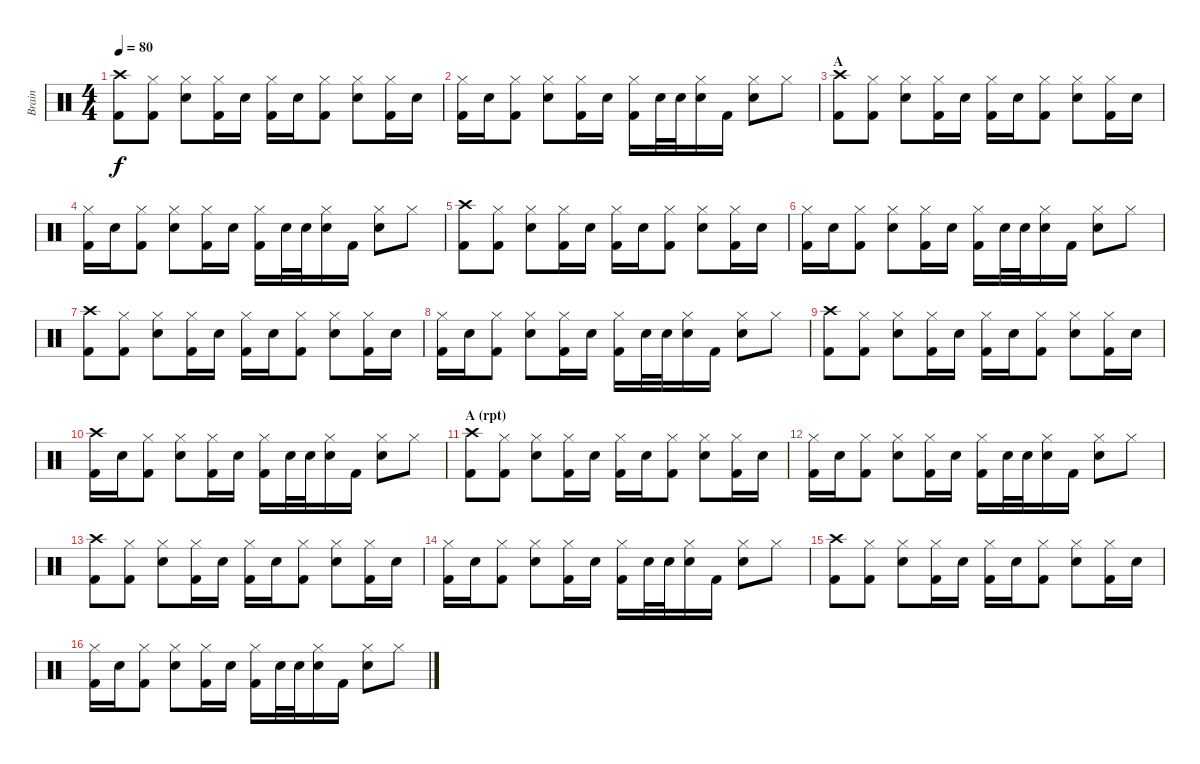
\track ("Brain" "Brain") {instrument percussion}
\staff {score}
\articulation defaults
\ts (4 4)
\tempo 80
\clef neutral
\ks c
("Crash high (hit)" "Kick (hit) 2").8{dy f} ("Hi-Hat (closed)" "Kick (hit) 2").8 ("Hi-Hat (closed)" "Snare (hit) 2").8 ("Hi-Hat (closed)" "Kick (hit) 2").16 "Snare (hit) 2".16 ("Hi-Hat (closed)" "Kick (hit) 2").16 "Snare (hit) 2".16 ("Hi-Hat (closed)" "Kick (hit) 2").8 ("Hi-Hat (closed)" "Snare (hit) 2").8 ("Hi-Hat (closed)" "Kick (hit) 2").16 "Snare (hit) 2".16 |
("Hi-Hat (closed)" "Kick (hit) 2").16 "Snare (hit) 2".16 ("Hi-Hat (closed)" "Kick (hit) 2").8 ("Hi-Hat (closed)" "Snare (hit) 2").8 ("Hi-Hat (closed)" "Kick (hit) 2").16 "Snare (hit) 2".16 ("Hi-Hat (closed)" "Kick (hit) 2").16 "Snare (hit) 2".32 "Snare (hit) 2".32 ("Hi-Hat (closed)" "Snare (hit) 2").16 "Kick (hit) 2".16 ("Hi-Hat (closed)" "Snare (hit) 2").8 "Hi-Hat (closed)".8 |
\section ("" "A")
("Crash high (hit)" "Kick (hit) 2").8 ("Hi-Hat (closed)" "Kick (hit) 2").8 ("Hi-Hat (closed)" "Snare (hit) 2").8 ("Hi-Hat (closed)" "Kick (hit) 2").16 "Snare (hit) 2".16 ("Hi-Hat (closed)" "Kick (hit) 2").16 "Snare (hit) 2".16 ("Hi-Hat (closed)" "Kick (hit) 2").8 ("Hi-Hat (closed)" "Snare (hit) 2").8 ("Hi-Hat (closed)" "Kick (hit) 2").16 "Snare (hit) 2".16 |
("Hi-Hat (closed)" "Kick (hit) 2").16 "Snare (hit) 2".16 ("Hi-Hat (closed)" "Kick (hit) 2").8 ("Hi-Hat (closed)" "Snare (hit) 2").8 ("Hi-Hat (closed)" "Kick (hit) 2").16 "Snare (hit) 2".16 ("Hi-Hat (closed)" "Kick (hit) 2").16 "Snare (hit) 2".32 "Snare (hit) 2".32 ("Hi-Hat (closed)" "Snare (hit) 2").16 "Kick (hit) 2".16 ("Hi-Hat (closed)" "Snare (hit) 2").8 "Hi-Hat (closed)".8 |
("Crash high (hit)" "Kick (hit) 2").8 ("Hi-Hat (closed)" "Kick (hit) 2").8 ("Hi-Hat (closed)" "Snare (hit) 2").8 ("Hi-Hat (closed)" "Kick (hit) 2").16 "Snare (hit) 2".16 ("Hi-Hat (closed)" "Kick (hit) 2").16 "Snare (hit) 2".16 ("Hi-Hat (closed)" "Kick (hit) 2").8 ("Hi-Hat (closed)" "Snare (hit) 2").8 ("Hi-Hat (closed)" "Kick (hit) 2").16 "Snare (hit) 2".16 |
("Hi-Hat (closed)" "Kick (hit) 2").16 "Snare (hit) 2".16 ("Hi-Hat (closed)" "Kick (hit) 2").8 ("Hi-Hat (closed)" "Snare (hit) 2").8 ("Hi-Hat (closed)" "Kick (hit) 2").16 "Snare (hit) 2".16 ("Hi-Hat (closed)" "Kick (hit) 2").16 "Snare (hit) 2".32 "Snare (hit) 2".32 ("Hi-Hat (closed)" "Snare (hit) 2").16 "Kick (hit) 2".16 ("Hi-Hat (closed)" "Snare (hit) 2").8 "Hi-Hat (closed)".8 |
("Crash high (hit)" "Kick (hit) 2").8 ("Hi-Hat (closed)" "Kick (hit) 2").8 ("Hi-Hat (closed)" "Snare (hit) 2").8 ("Hi-Hat (closed)" "Kick (hit) 2").16 "Snare (hit) 2".16 ("Hi-Hat (closed)" "Kick (hit) 2").16 "Snare (hit) 2".16 ("Hi-Hat (closed)" "Kick (hit) 2").8 ("Hi-Hat (closed)" "Snare (hit) 2").8 ("Hi-Hat (closed)" "Kick (hit) 2").16 "Snare (hit) 2".16 |
("Hi-Hat (closed)" "Kick (hit) 2").16 "Snare (hit) 2".16 ("Hi-Hat (closed)" "Kick (hit) 2").8 ("Hi-Hat (closed)" "Snare (hit) 2").8 ("Hi-Hat (closed)" "Kick (hit) 2").16 "Snare (hit) 2".16 ("Hi-Hat (closed)" "Kick (hit) 2").16 "Snare (hit) 2".32 "Snare (hit) 2".32 ("Hi-Hat (closed)" "Snare (hit) 2").16 "Kick (hit) 2".16 ("Hi-Hat (closed)" "Snare (hit) 2").8 "Hi-Hat (closed)".8 |
("Crash high (hit)" "Kick (hit) 2").8 ("Hi-Hat (closed)" "Kick (hit) 2").8 ("Hi-Hat (closed)" "Snare (hit) 2").8 ("Hi-Hat (closed)" "Kick (hit) 2").16 "Snare (hit) 2".16 ("Hi-Hat (closed)" "Kick (hit) 2").16 "Snare (hit) 2".16 ("Hi-Hat (closed)" "Kick (hit) 2").8 ("Hi-Hat (closed)" "Snare (hit) 2").8 ("Hi-Hat (closed)" "Kick (hit) 2").16 "Snare (hit) 2".16 |
("Crash high (hit)" "Kick (hit) 2").16 "Snare (hit) 2".16 ("Hi-Hat (closed)" "Kick (hit) 2").8 ("Hi-Hat (closed)" "Snare (hit) 2").8 ("Hi-Hat (closed)" "Kick (hit) 2").16 "Snare (hit) 2".16 ("Hi-Hat (closed)" "Kick (hit) 2").16 "Snare (hit) 2".32 "Snare (hit) 2".32 ("Hi-Hat (closed)" "Snare (hit) 2").16 "Kick (hit) 2".16 ("Hi-Hat (closed)" "Snare (hit) 2").8 "Hi-Hat (closed)".8 |
\section ("" "A (rpt)")
("Crash high (hit)" "Kick (hit) 2").8 ("Hi-Hat (closed)" "Kick (hit) 2").8 ("Hi-Hat (closed)" "Snare (hit) 2").8 ("Hi-Hat (closed)" "Kick (hit) 2").16 "Snare (hit) 2".16 ("Hi-Hat (closed)" "Kick (hit) 2").16 "Snare (hit) 2".16 ("Hi-Hat (closed)" "Kick (hit) 2").8 ("Hi-Hat (closed)" "Snare (hit) 2").8 ("Hi-Hat (closed)" "Kick (hit) 2").16 "Snare (hit) 2".16 |
("Hi-Hat (closed)" "Kick (hit) 2").16 "Snare (hit) 2".16 ("Hi-Hat (closed)" "Kick (hit) 2").8 ("Hi-Hat (closed)" "Snare (hit) 2").8 ("Hi-Hat (closed)" "Kick (hit) 2").16 "Snare (hit) 2".16 ("Hi-Hat (closed)" "Kick (hit) 2").16 "Snare (hit) 2".32 "Snare (hit) 2".32 ("Hi-Hat (closed)" "Snare (hit) 2").16 "Kick (hit) 2".16 ("Hi-Hat (closed)" "Snare (hit) 2").8 "Hi-Hat (closed)".8 |
("Crash high (hit)" "Kick (hit) 2").8 ("Hi-Hat (closed)" "Kick (hit) 2").8 ("Hi-Hat (closed)" "Snare (hit) 2").8 ("Hi-Hat (closed)" "Kick (hit) 2").16 "Snare (hit) 2".16 ("Hi-Hat (closed)" "Kick (hit) 2").16 "Snare (hit) 2".16 ("Hi-Hat (closed)" "Kick (hit) 2").8 ("Hi-Hat (closed)" "Snare (hit) 2").8 ("Hi-Hat (closed)" "Kick (hit) 2").16 "Snare (hit) 2".16 |
("Hi-Hat (closed)" "Kick (hit) 2").16 "Snare (hit) 2".16 ("Hi-Hat (closed)" "Kick (hit) 2").8 ("Hi-Hat (closed)" "Snare (hit) 2").8 ("Hi-Hat (closed)" "Kick (hit) 2").16 "Snare (hit) 2".16 ("Hi-Hat (closed)" "Kick (hit) 2").16 "Snare (hit) 2".32 "Snare (hit) 2".32 ("Hi-Hat (closed)" "Snare (hit) 2").16 "Kick (hit) 2".16 ("Hi-Hat (closed)" "Snare (hit) 2").8 "Hi-Hat (closed)".8 |
("Crash high (hit)" "Kick (hit) 2").8 ("Hi-Hat (closed)" "Kick (hit) 2").8 ("Hi-Hat (closed)" "Snare (hit) 2").8 ("Hi-Hat (closed)" "Kick (hit) 2").16 "Snare (hit) 2".16 ("Hi-Hat (closed)" "Kick (hit) 2").16 "Snare (hit) 2".16 ("Hi-Hat (closed)" "Kick (hit) 2").8 ("Hi-Hat (closed)" "Snare (hit) 2").8 ("Hi-Hat (closed)" "Kick (hit) 2").16 "Snare (hit) 2".16 |
("Hi-Hat (closed)" "Kick (hit) 2").16 "Snare (hit) 2".16 ("Hi-Hat (closed)" "Kick (hit) 2").8 ("Hi-Hat (closed)" "Snare (hit) 2").8 ("Hi-Hat (closed)" "Kick (hit) 2").16 "Snare (hit) 2".16 ("Hi-Hat (closed)" "Kick (hit) 2").16 "Snare (hit) 2".32 "Snare (hit) 2".32 ("Hi-Hat (closed)" "Snare (hit) 2").16 "Kick (hit) 2".16 ("Hi-Hat (closed)" "Snare (hit) 2").8 "Hi-Hat (closed)".8
